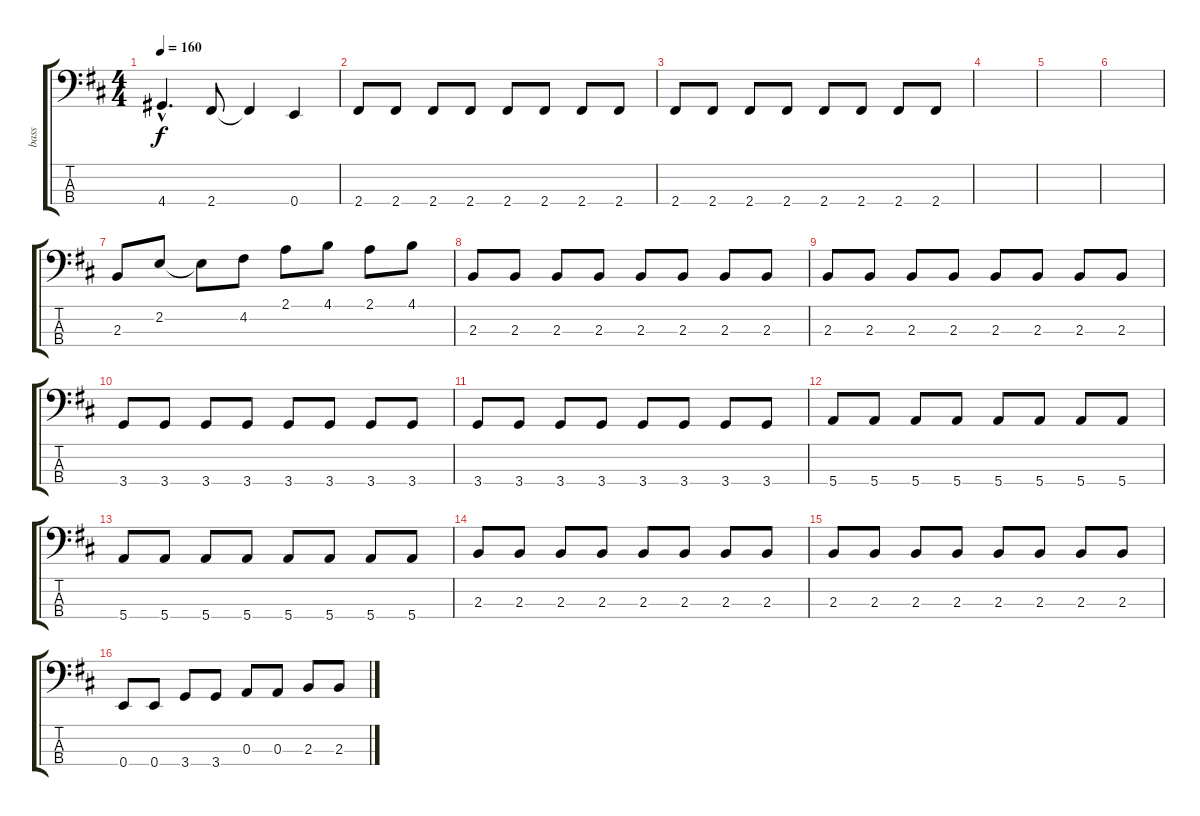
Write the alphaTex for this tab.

\track ("bass" "bass") {instrument electricbassfinger}
\staff {score tabs}
\tuning (G2 D2 A1 E1) {hide}
\ts (4 4)
\tempo 160
\clef f4
\ks bminor
4.4{hac}.4{d dy f} 2.4.8 2.4{t}.4 0.4.4 |
2.4.8 2.4.8 2.4.8 2.4.8 2.4.8 2.4.8 2.4.8 2.4.8 |
2.4.8 2.4.8 2.4.8 2.4.8 2.4.8 2.4.8 2.4.8 2.4.8 |
|
|
|
2.3.8 2.2.8 2.2{t}.8 4.2.8 2.1.8 4.1.8 2.1.8 4.1.8 |
2.3.8 2.3.8 2.3.8 2.3.8 2.3.8 2.3.8 2.3.8 2.3.8 |
2.3.8 2.3.8 2.3.8 2.3.8 2.3.8 2.3.8 2.3.8 2.3.8 |
3.4.8 3.4.8 3.4.8 3.4.8 3.4.8 3.4.8 3.4.8 3.4.8 |
3.4.8 3.4.8 3.4.8 3.4.8 3.4.8 3.4.8 3.4.8 3.4.8 |
5.4.8 5.4.8 5.4.8 5.4.8 5.4.8 5.4.8 5.4.8 5.4.8 |
5.4.8 5.4.8 5.4.8 5.4.8 5.4.8 5.4.8 5.4.8 5.4.8 |
2.3.8 2.3.8 2.3.8 2.3.8 2.3.8 2.3.8 2.3.8 2.3.8 |
2.3.8 2.3.8 2.3.8 2.3.8 2.3.8 2.3.8 2.3.8 2.3.8 |
0.4.8 0.4.8 3.4.8 3.4.8 0.3.8 0.3.8 2.3.8 2.3.8
